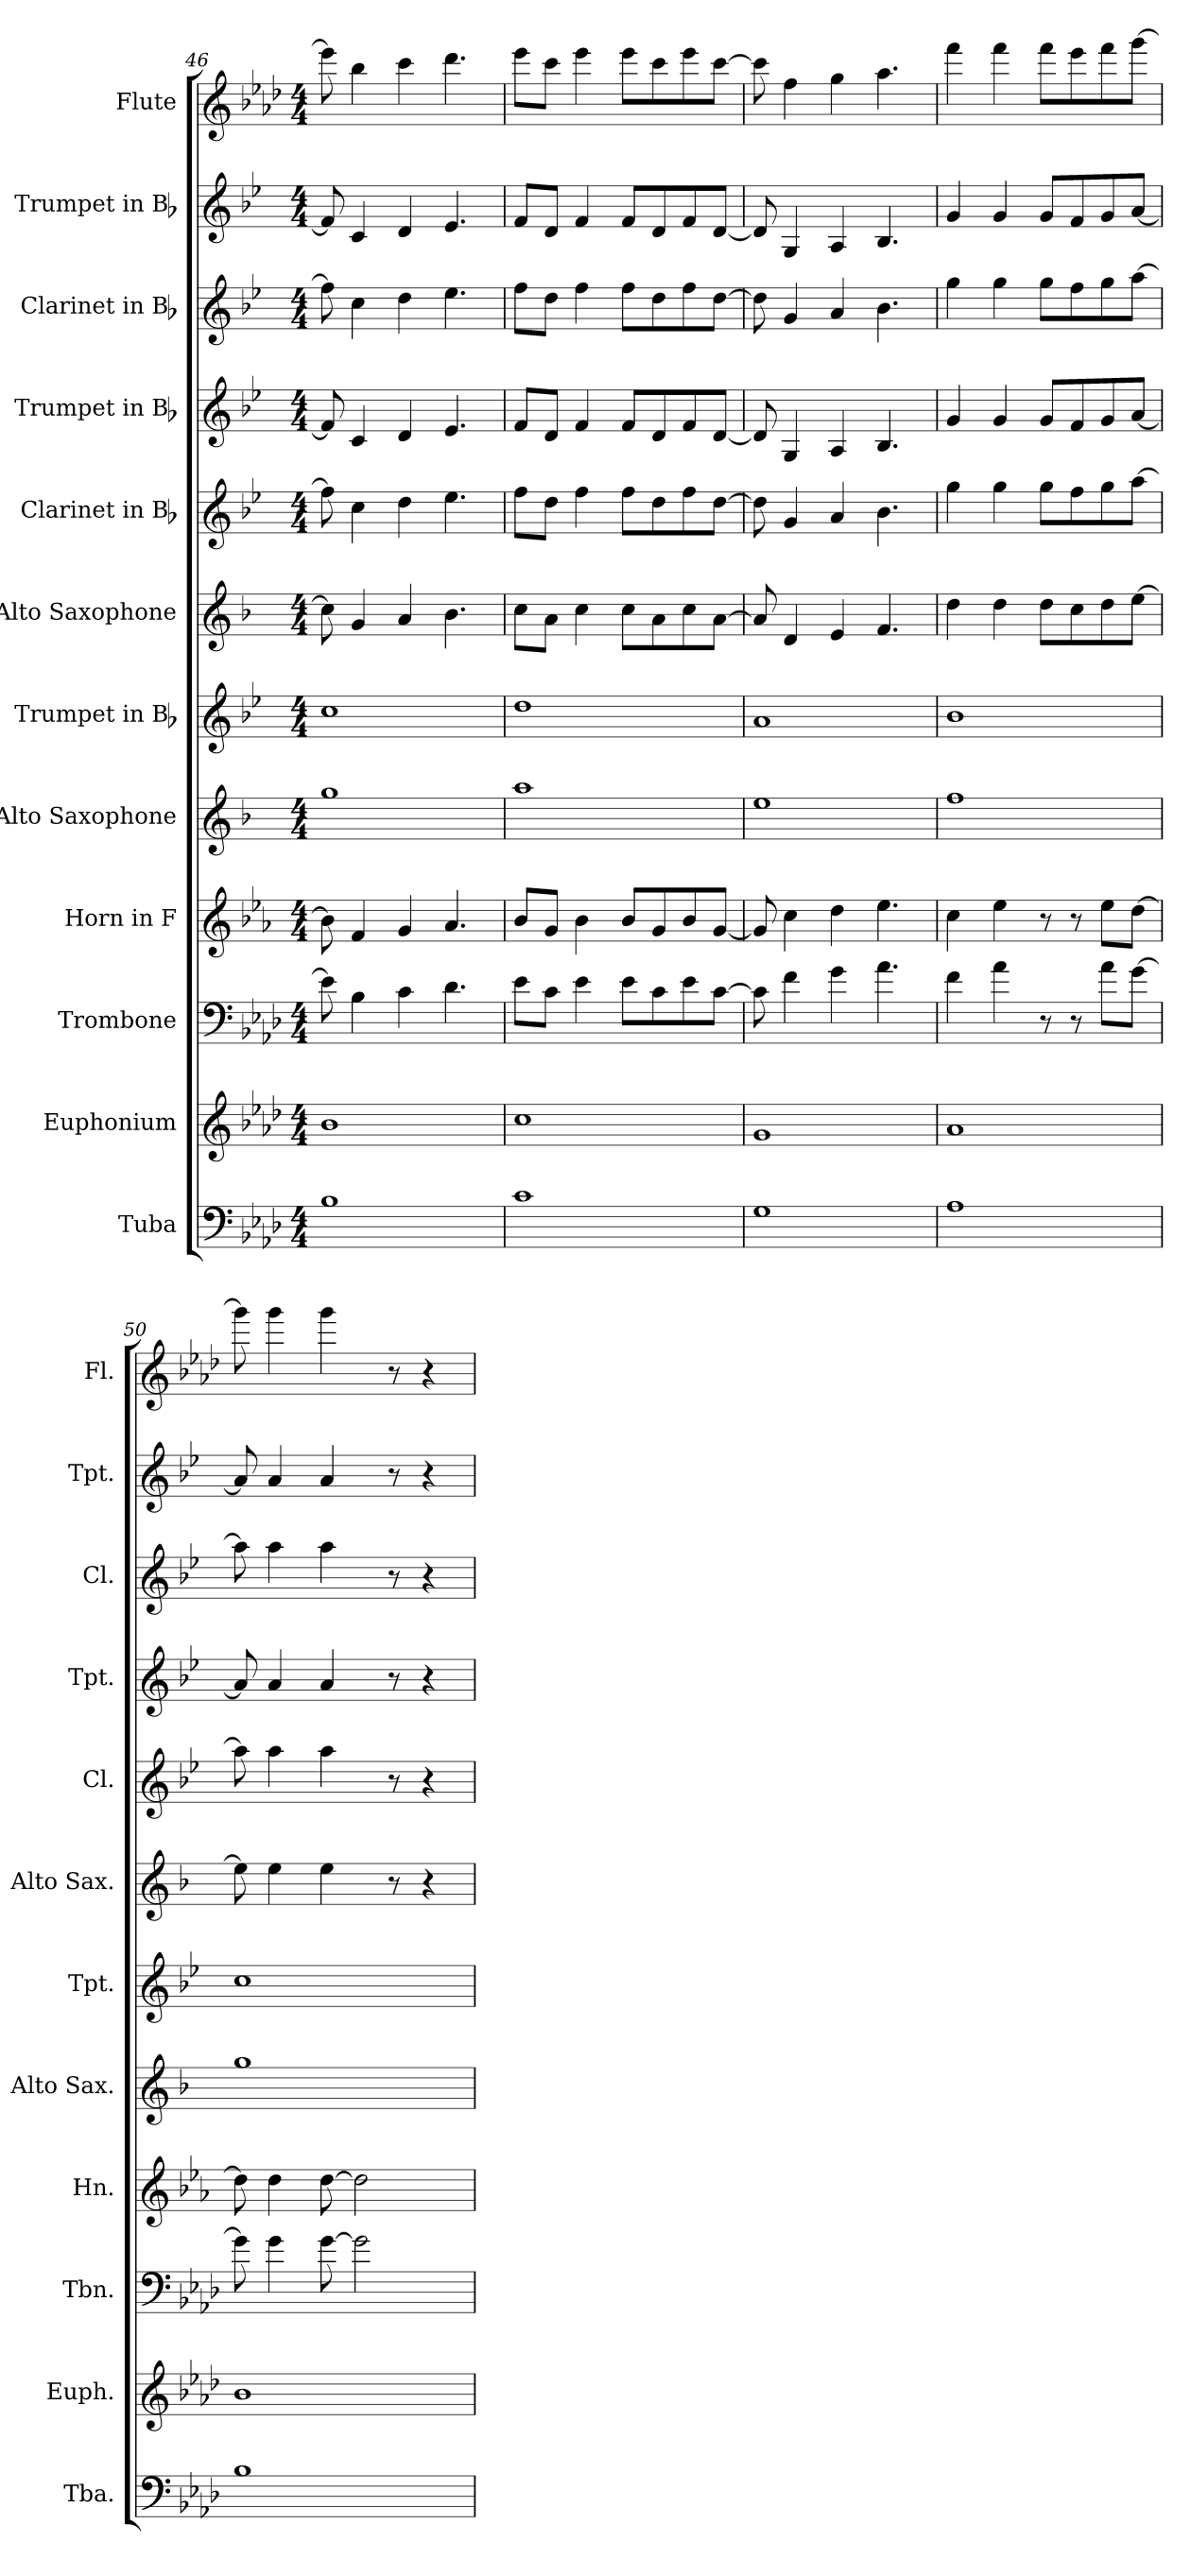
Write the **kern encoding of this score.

**kern	**kern	**kern	**kern	**kern	**kern	**kern	**kern	**kern	**kern	**kern	**kern
*part12	*part11	*part10	*part9	*part8	*part7	*part6	*part5	*part4	*part3	*part2	*part1
*staff12	*staff11	*staff10	*staff9	*staff8	*staff7	*staff6	*staff5	*staff4	*staff3	*staff2	*staff1
*I"Tuba	*I"Euphonium	*I"Trombone	*I"Horn in F	*I"Alto Saxophone	*I"Trumpet in Bb	*I"Alto Saxophone	*I"Clarinet in Bb	*I"Trumpet in Bb	*I"Clarinet in Bb	*I"Trumpet in Bb	*I"Flute
*I'Tba.	*I'Euph.	*I'Tbn.	*I'Hn.	*I'Alto Sax.	*I'Tpt.	*I'Alto Sax.	*I'Cl.	*I'Tpt.	*I'Cl.	*I'Tpt.	*I'Fl.
*clefF4	*clefG2	*clefF4	*clefG2	*clefG2	*clefG2	*clefG2	*clefG2	*clefG2	*clefG2	*clefG2	*clefG2
*	*ITrd8c14	*	*ITrd4c7	*ITrd5c9	*ITrd1c2	*ITrd5c9	*ITrd1c2	*ITrd1c2	*ITrd1c2	*ITrd1c2	*
*k[b-e-a-d-]	*k[b-e-a-d-]	*k[b-e-a-d-]	*k[b-e-a-d-]	*k[b-e-a-d-]	*k[b-e-a-d-]	*k[b-e-a-d-]	*k[b-e-a-d-]	*k[b-e-a-d-]	*k[b-e-a-d-]	*k[b-e-a-d-]	*k[b-e-a-d-]
*f:	*f:	*f:	*f:	*f:	*f:	*f:	*f:	*f:	*f:	*f:	*f:
*M4/4	*M4/4	*M4/4	*M4/4	*M4/4	*M4/4	*M4/4	*M4/4	*M4/4	*M4/4	*M4/4	*M4/4
=46	=46	=46	=46	=46	=46	=46	=46	=46	=46	=46	=46
1B-	1B-	8e-\]	8e-\]	1b-	1b-	8e-\]	8ee-\]	8e-/]	8ee-\]	8e-/]	8eee-\]
.	.	4B-\	4B-/	.	.	4B-/	4b-\	4B-/	4b-\	4B-/	4bb-\
.	.	4c\	4c/	.	.	4c/	4cc\	4c/	4cc\	4c/	4ccc\
.	.	4.d-\	4.d-/	.	.	4.d-\	4.dd-\	4.d-/	4.dd-\	4.d-/	4.ddd-\
=47	=47	=47	=47	=47	=47	=47	=47	=47	=47	=47	=47
1c	1c	8e-\L	8e-/L	1cc	1cc	8e-\L	8ee-\L	8e-/L	8ee-\L	8e-/L	8eee-\L
.	.	8c\J	8c/J	.	.	8c\J	8cc\J	8c/J	8cc\J	8c/J	8ccc\J
.	.	4e-\	4e-\	.	.	4e-\	4ee-\	4e-/	4ee-\	4e-/	4eee-\
.	.	8e-\L	8e-/L	.	.	8e-\L	8ee-\L	8e-/L	8ee-\L	8e-/L	8eee-\L
.	.	8c\	8c/	.	.	8c\	8cc\	8c/	8cc\	8c/	8ccc\
.	.	8e-\	8e-/	.	.	8e-\	8ee-\	8e-/	8ee-\	8e-/	8eee-\
.	.	[8c\J	[8c/J	.	.	[8c\J	[8cc\J	[8c/J	[8cc\J	[8c/J	[8ccc\J
!!LO:PB:g=z
=48	=48	=48	=48	=48	=48	=48	=48	=48	=48	=48	=48
1G	1G	8c\]	8c/]	1g	1g	8c/]	8cc\]	8c/]	8cc\]	8c/]	8ccc\]
.	.	4f\	4f\	.	.	4F/	4f/	4F/	4f/	4F/	4ff\
.	.	4g\	4g\	.	.	4G/	4g/	4G/	4g/	4G/	4gg\
.	.	4.a-\	4.a-\	.	.	4.A-/	4.a-\	4.A-/	4.a-\	4.A-/	4.aa-\
!!LO:PB:g=z
=49	=49	=49	=49	=49	=49	=49	=49	=49	=49	=49	=49
1A-	1A-	4f\	4f\	1a-	1a-	4f\	4ff\	4f/	4ff\	4f/	4fff\
.	.	4a-\	4a-\	.	.	4f\	4ff\	4f/	4ff\	4f/	4fff\
.	.	8r	8r	.	.	8f\L	8ff\L	8f/L	8ff\L	8f/L	8fff\L
.	.	8r	8r	.	.	8e-\	8ee-\	8e-/	8ee-\	8e-/	8eee-\
.	.	8a-\L	8a-\L	.	.	8f\	8ff\	8f/	8ff\	8f/	8fff\
.	.	[8g\J	[8g\J	.	.	[8g\J	[8gg\J	[8g/J	[8gg\J	[8g/J	[8ggg\J
=50	=50	=50	=50	=50	=50	=50	=50	=50	=50	=50	=50
1B-	1B-	8g\]	8g\]	1b-	1b-	8g\]	8gg\]	8g/]	8gg\]	8g/]	8ggg\]
.	.	4g\	4g\	.	.	4g\	4gg\	4g/	4gg\	4g/	4ggg\
.	.	[8g\	[8g\	.	.	4g\	4gg\	4g/	4gg\	4g/	4ggg\
.	.	2g\]	2g\]	.	.	.	.	.	.	.	.
.	.	.	.	.	.	8r	8r	8r	8r	8r	8r
.	.	.	.	.	.	4r	4r	4r	4r	4r	4r
=	=	=	=	=	=	=	=	=	=	=	=
*-	*-	*-	*-	*-	*-	*-	*-	*-	*-	*-	*-
